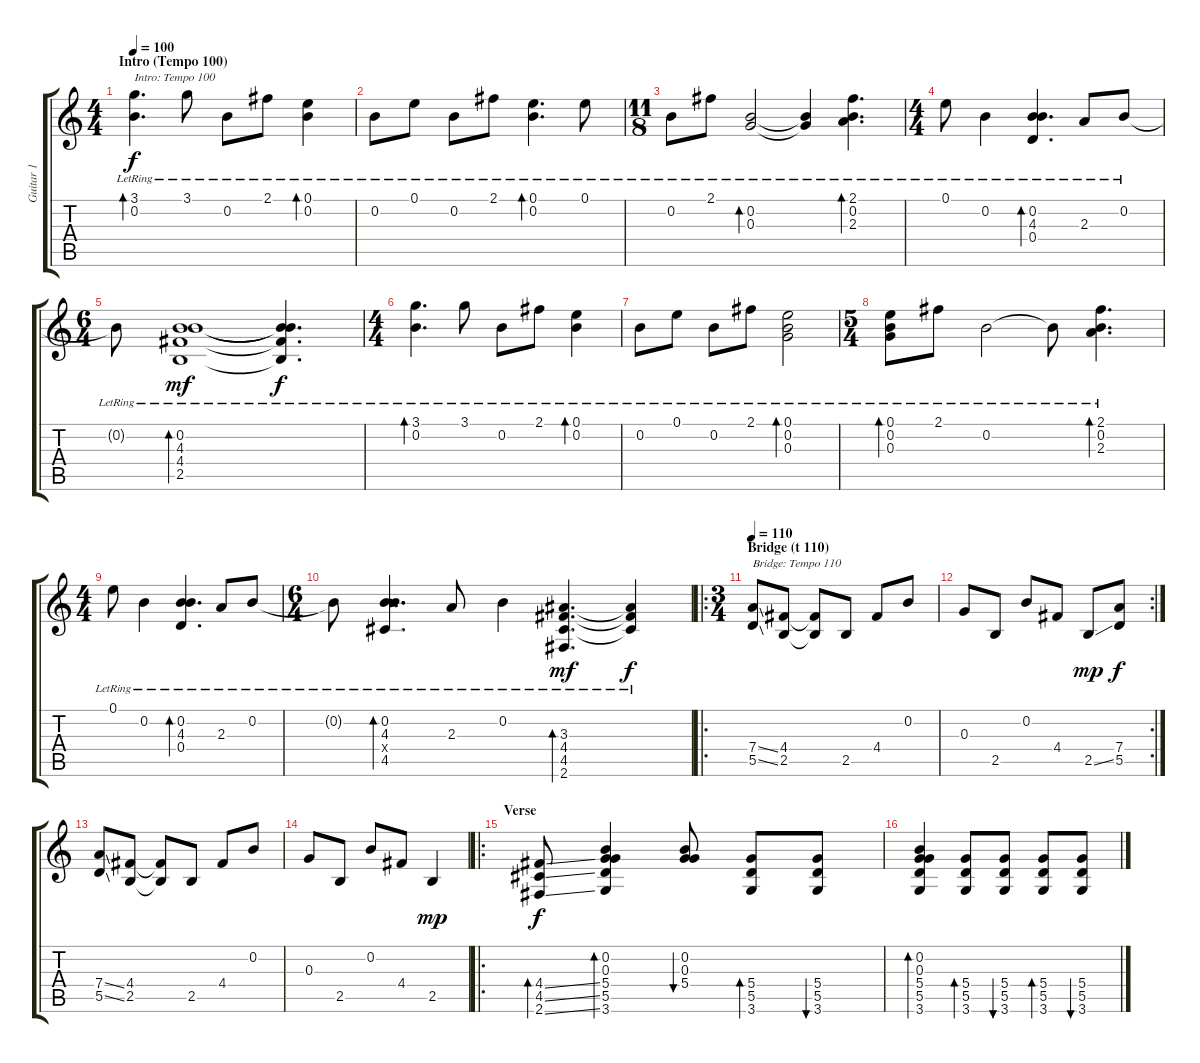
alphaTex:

\track ("Guitar 1" "Guitar 1") {instrument acousticguitarsteel}
\staff {score tabs}
\tuning (E4 B3 G3 D3 A2 E2) {hide}
\ts (4 4)
\section ("" "Intro (Tempo 100)")
\tempo 100
\clef g2
\ks c
(3.1{lr} 0.2{lr}).4{d bd 240 txt "Intro: Tempo 100" dy f instrument acousticguitarsteel} 3.1{lr}.8 0.2{lr}.8 2.1{lr}.8 (0.1{lr} 0.2{lr}).4{bd 240} |
0.2{lr}.8 0.1{lr}.8 0.2{lr}.8 2.1{lr}.8 (0.1 0.2{lr}).4{d bd 240} 0.1{lr}.8 |
\ts (11 8)
0.2{lr}.8 2.1{lr}.8 (0.2 0.3{lr}).2{bd 240} (0.2{t} 0.3{lr t}).4 (2.1{lr} 0.2{lr} 2.3{lr}).4{d bd 240} |
\ts (4 4)
0.1{lr}.8 0.2{lr}.4 (0.2{lr} 4.3{lr} 0.4{lr}).4{d bd 60} 2.3{lr}.8 0.2{lr}.8 |
\ts (6 4)
0.2{lr t}.8 (0.2 4.3{lr} 4.4{lr} 2.5{lr}).1{bd 120 dy mf} (0.2{t} 4.3{lr t} 4.4{lr t} 2.5{lr t}).4{d dy f} |
\ts (4 4)
(3.1{lr} 0.2{lr}).4{d bd 240} 3.1{lr}.8 0.2{lr}.8 2.1{lr}.8 (0.1{lr} 0.2{lr}).4{bd 240} |
0.2{lr}.8 0.1{lr}.8 0.2{lr}.8 2.1{lr}.8 (0.1{lr} 0.2{lr} 0.3{lr}).2{bd 240} |
\ts (5 4)
(0.1{lr} 0.2{lr} 0.3{lr}).8{bd 240} 2.1{lr}.8 0.2{lr}.2 0.2{lr t}.8 (2.1{lr} 0.2{lr} 2.3{lr}).4{d bd 120} |
\ts (4 4)
0.1{lr}.8 0.2{lr}.4 (0.2{lr} 4.3{lr} 0.4{lr}).4{d bd 120} 2.3{lr}.8 0.2{lr}.8 |
\ts (6 4)
0.2{lr t}.8 (0.2{lr} 4.3{lr} 9.4{x} 4.5{lr}).4{d bd 240} 2.3{lr}.8 0.2{lr}.4 (3.3{lr} 4.4{lr} 4.5{lr} 2.6{lr}).4{d bd 120 dy mf} (3.3{lr t} 4.4{lr t} 4.5{lr t}).4{dy f} |
\ro
\ts (3 4)
\section ("" "Bridge (t 110)")
\tempo 110
(7.4{ss} 5.5{ss}).8{txt "Bridge: Tempo 110" volume 3} (4.4 2.5).8 (4.4{t} 2.5{t}).8 2.5.8 4.4.8 0.2.8 |
\rc 2
0.3.8 2.5.8 0.2.8 4.4.8 2.5{ss}.8{dy mp} (7.4 5.5).8{dy f} |
(7.4{ss} 5.5{ss}).8 (4.4 2.5).8 (4.4{t} 2.5{t}).8 2.5.8 4.4.8 0.2.8 |
0.3.8 2.5.8 0.2.8 4.4.8 2.5.4{dy mp} |
\ro
\section ("" "Verse")
(4.4{ss} 4.5{ss} 2.6{ss}).8{bd 30 dy f} (0.2 0.3 5.4 5.5 3.6).4{bd 30} (0.2 0.3 5.4).8{bu 30} (5.4 5.5 3.6).8{bd 30} (5.4 5.5 3.6).8{bu 30} |
(0.2 0.3 5.4 5.5 3.6).4{bd 30} (5.4 5.5 3.6).8{bd 30} (5.4 5.5 3.6).8{bu 30} (5.4 5.5 3.6).8{bd 30} (5.4 5.5 3.6).8{bu 30}
